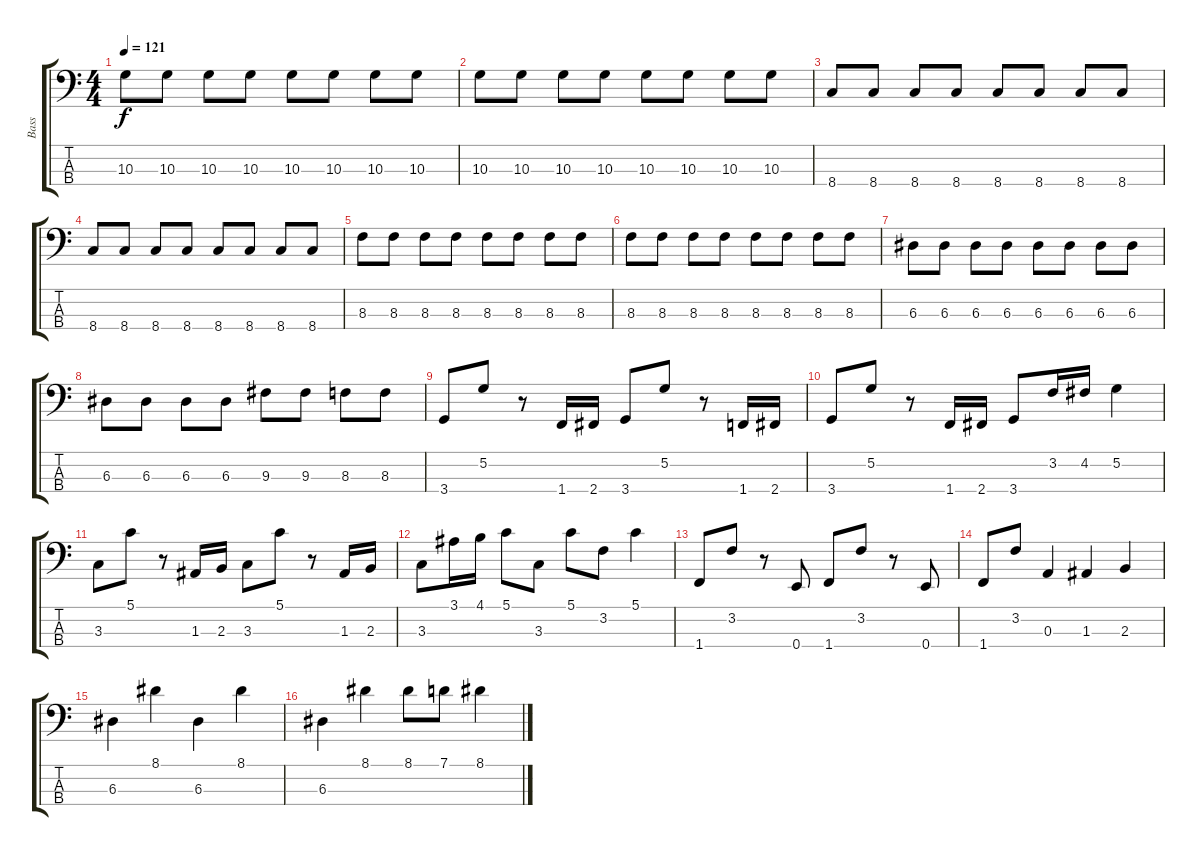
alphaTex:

\track ("Bass" "Bass") {instrument electricbassfinger}
\staff {score tabs}
\tuning (G2 D2 A1 E1) {hide}
\ts (4 4)
\tempo 121
\clef f4
\ks c
10.3.8{dy f volume 10 instrument electricbassfinger} 10.3.8 10.3.8 10.3.8 10.3.8 10.3.8 10.3.8 10.3.8 |
10.3.8 10.3.8 10.3.8 10.3.8 10.3.8 10.3.8 10.3.8 10.3.8 |
8.4.8 8.4.8 8.4.8 8.4.8 8.4.8 8.4.8 8.4.8 8.4.8 |
8.4.8 8.4.8 8.4.8 8.4.8 8.4.8 8.4.8 8.4.8 8.4.8 |
8.3.8 8.3.8 8.3.8 8.3.8 8.3.8 8.3.8 8.3.8 8.3.8 |
8.3.8 8.3.8 8.3.8 8.3.8 8.3.8 8.3.8 8.3.8 8.3.8 |
6.3.8 6.3.8 6.3.8 6.3.8 6.3.8 6.3.8 6.3.8 6.3.8 |
6.3.8 6.3.8 6.3.8 6.3.8 9.3.8 9.3.8 8.3.8 8.3.8 |
3.4.8{volume 16} 5.2.8 r.8 1.4.16 2.4.16 3.4.8 5.2.8 r.8 1.4.16 2.4.16 |
3.4.8 5.2.8 r.8 1.4.16 2.4.16 3.4.8 3.2.16 4.2.16 5.2.4 |
3.3.8 5.1.8 r.8 1.3.16 2.3.16 3.3.8 5.1.8 r.8 1.3.16 2.3.16 |
3.3.8 3.1.16 4.1.16 5.1.8 3.3.8 5.1.8 3.2.8 5.1.4 |
1.4.8 3.2.8 r.8 0.4.8 1.4.8 3.2.8 r.8 0.4.8 |
1.4.8 3.2.8 0.3.4 1.3.4 2.3.4 |
6.3.4 8.1.4 6.3.4 8.1.4 |
6.3.4 8.1.4 8.1.8 7.1.8 8.1.4
